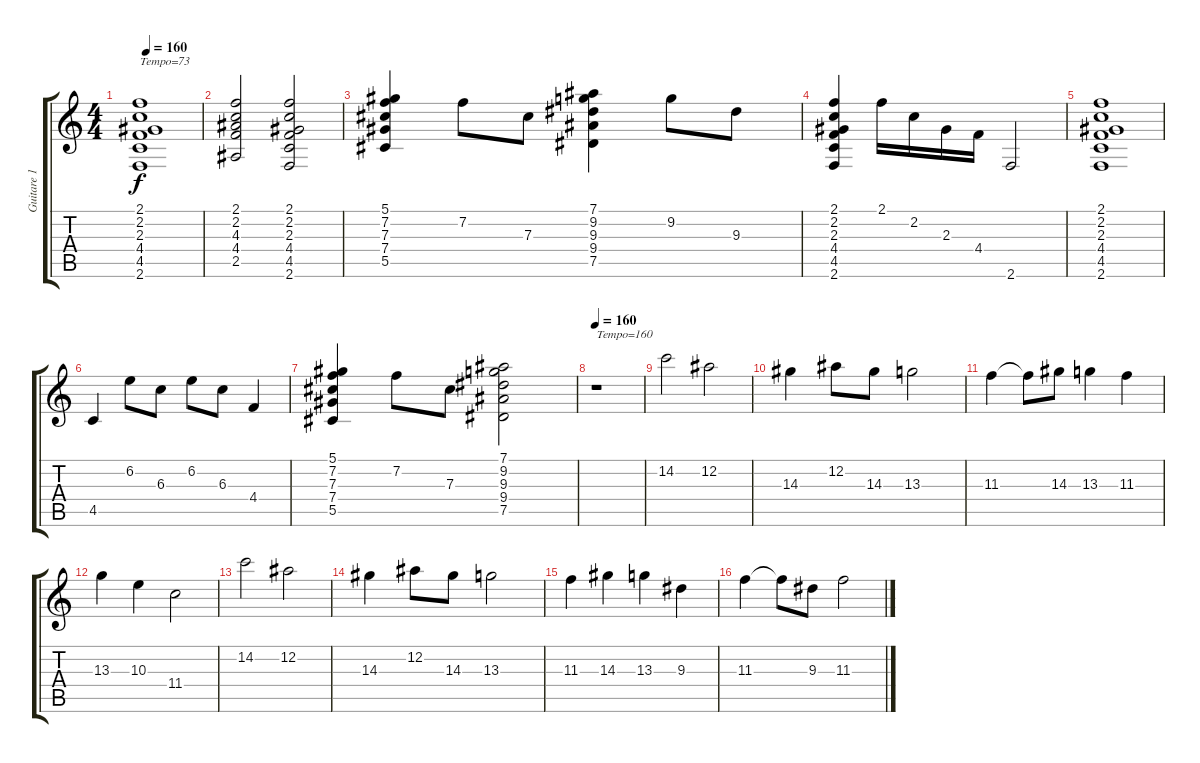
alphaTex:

\track ("Guitare 1" "Guitare 1") {instrument distortionguitar}
\staff {score tabs}
\tuning (Eb4 Bb3 Gb3 Db3 Ab2 Eb2) {hide}
\ts (4 4)
\tempo 160
\tempo 73
\tempo 160
\clef g2
\ks c
(2.1 2.2 2.3 4.4 4.5 2.6).1{txt "Tempo=73" dy f instrument electricguitarclean} |
(2.1 2.2 4.3 4.4 2.5).2 (2.1 2.2 2.3 4.4 4.5 2.6).2 |
(5.1 7.2 7.3 7.4 5.5).4 7.2.8 7.3.8 (7.1 9.2 9.3 9.4 7.5).4 9.2.8 9.3.8 |
(2.1 2.2 2.3 4.4 4.5 2.6).4 2.1.16 2.2.16 2.3.16 4.4.16 2.6.2 |
(2.1 2.2 2.3 4.4 4.5 2.6).1 |
4.5.4 6.2.8 6.3.8 6.2.8 6.3.8 4.4.4 |
(5.1 7.2 7.3 7.4 5.5).4 7.2.8 7.3.8 (7.1 9.2 9.3 9.4 7.5).2 |
\tempo 160
r.1{txt "Tempo=160" instrument distortionguitar} |
14.2.2 12.2.2 |
14.3.4 12.2.8 14.3.8 13.3.2 |
11.3.4 11.3{t}.8 14.3.8 13.3.4 11.3.4 |
13.3.4 10.3.4 11.4.2 |
14.2.2 12.2.2 |
14.3.4 12.2.8 14.3.8 13.3.2 |
11.3.4 14.3.4 13.3.4 9.3.4 |
11.3.4 11.3{t}.8 9.3.8 11.3.2
